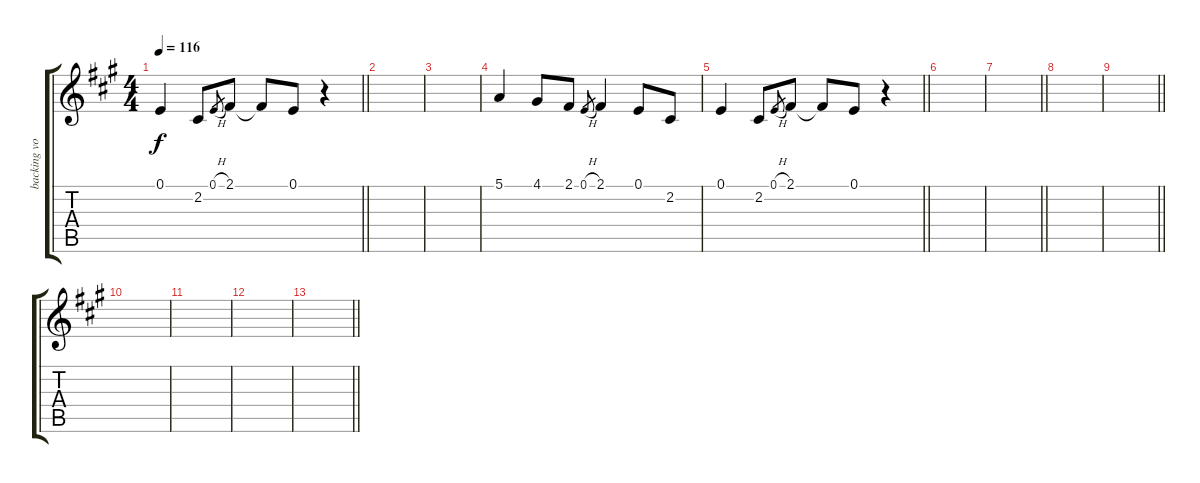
\track ("backing vocals" "backing vo") {instrument choiraahs}
\staff {score tabs}
\tuning (E4 B3 G3 D3 A2 E2) {hide}
\ts (4 4)
\tempo 116
\clef g2
\barLineRight lightlight
\ks a
0.1.4{dy f} 2.2.8 0.1{h}.8{gr} 2.1.8 2.1{t}.8 0.1.8 r.4 |
|
|
5.1.4 4.1.8 2.1.8 0.1{h}.8{gr} 2.1.4 0.1.8 2.2.8 |
\barLineRight lightlight
0.1.4 2.2.8 0.1{h}.8{gr} 2.1.8 2.1{t}.8 0.1.8 r.4 |
|
\barLineRight lightlight
|
|
\barLineRight lightlight
|
|
|
|
\barLineRight lightlight
